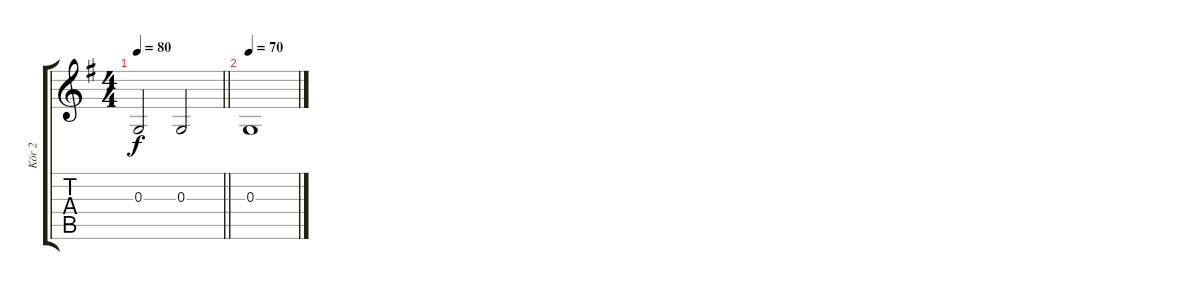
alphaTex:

\track ("Kör 2" "Kör 2") {instrument choiraahs}
\staff {score tabs}
\tuning (E4 B3 G3 D3 A2 E2) {hide}
\ts (4 4)
\tempo 80
\clef g2
\barLineRight lightlight
\ks g
0.3.2{dy f} 0.3.2 |
\tempo 70
0.3.1
